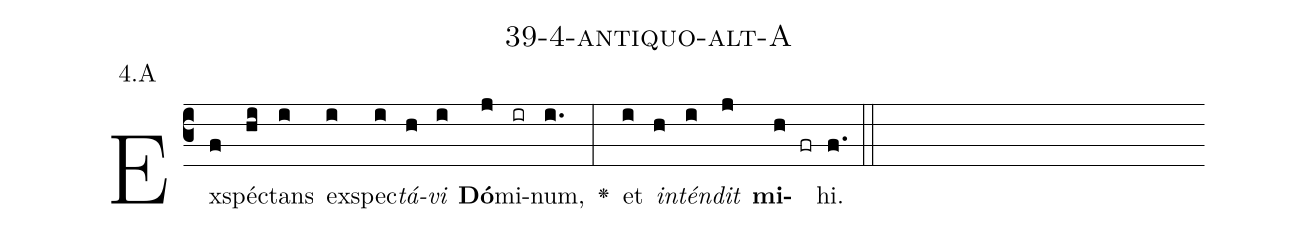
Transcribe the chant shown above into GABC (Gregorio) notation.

name: 39-4-antiquo-alt-A;
annotation: 4.A;
%%
(c3)Ex(f)spéc(hi)tans(i) ex(i)spec(i)<i>tá</i>(h)<i>vi</i>(i) <b>Dó</b>(j)mi(ir)num,(i.) <v>\greheightstar</v>(:) et(i) <i>in</i>(h)<i>tén</i>(i)<i>dit</i>(j) <b>mi</b>(h fr)hi.(f.) (::)


%E(i) u(h) o(i) u(j) a(h) e.(f.) (::)
